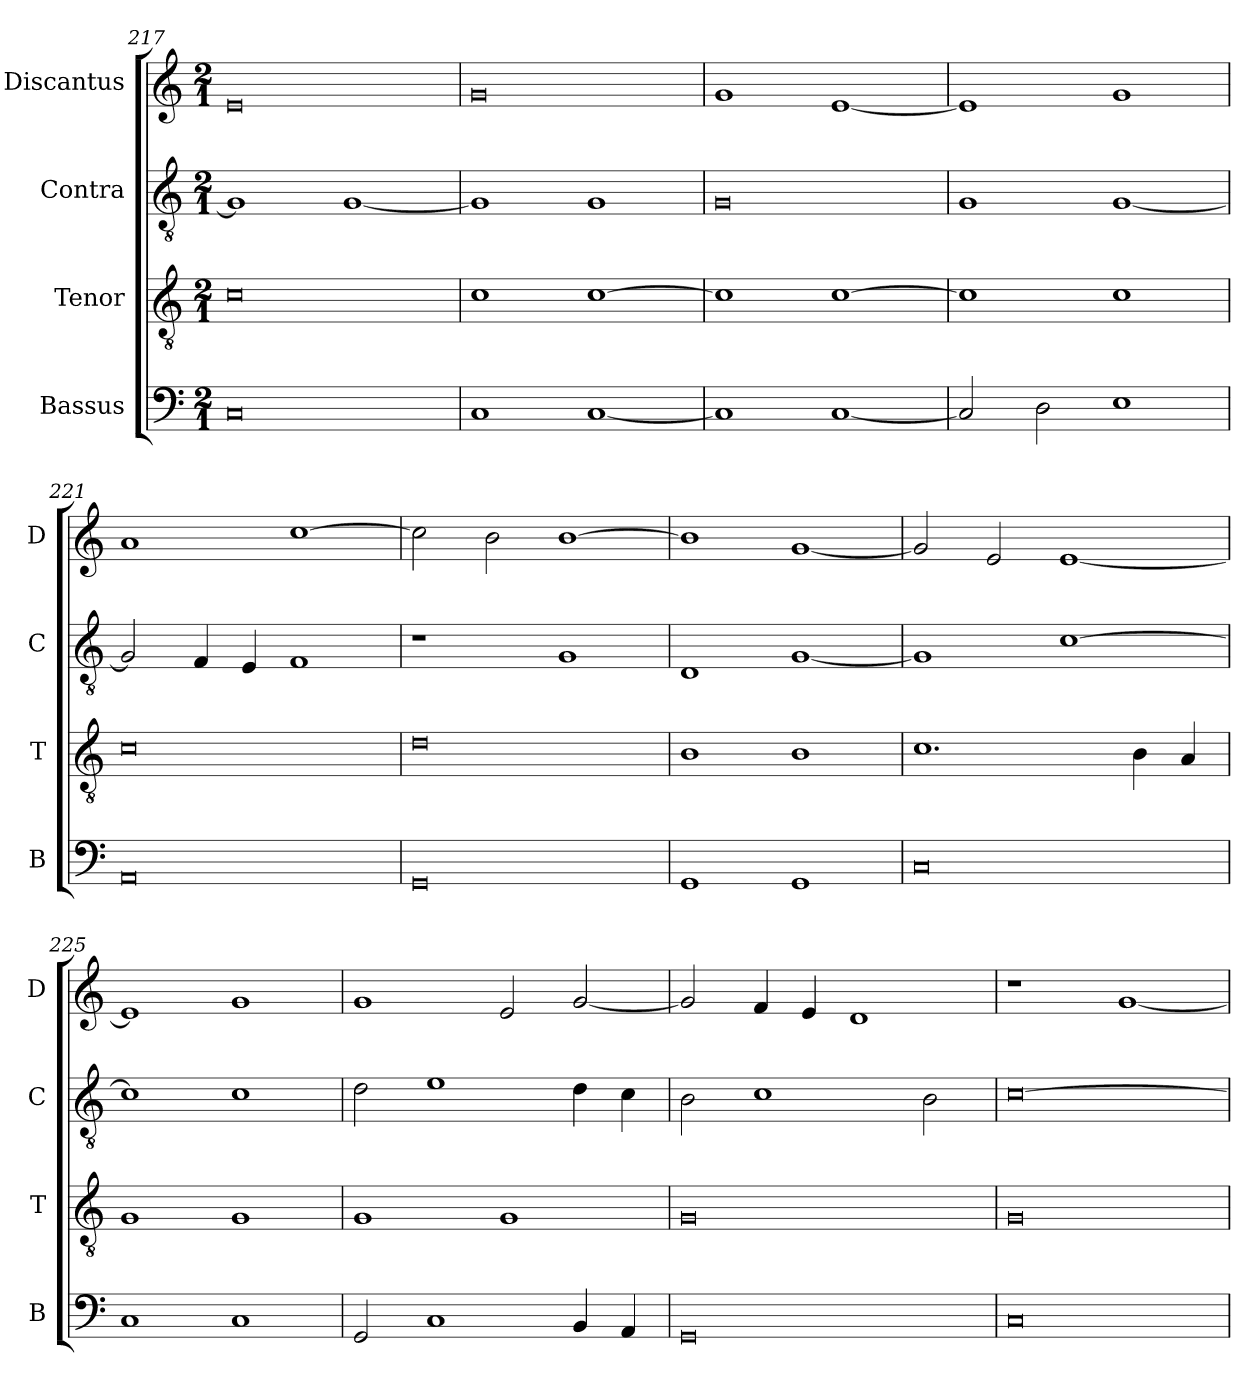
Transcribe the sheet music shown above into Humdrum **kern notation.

**kern	**kern	**kern	**kern
*part4	*part3	*part2	*part1
*staff4	*staff3	*staff2	*staff1
*I"Bassus	*I"Tenor	*I"Contra	*I"Discantus
*I'B	*I'T	*I'C	*I'D
*clefF4	*clefGv2	*clefGv2	*clefG2
*k[]	*k[]	*k[]	*k[]
*M2/1	*M2/1	*M2/1	*M2/1
=217	=217	=217	=217
0C	0c	1G]	0e
.	.	[1G	.
=218	=218	=218	=218
1C	1c	1G]	0g
[1C	[1c	1G	.
=219	=219	=219	=219
1C]	1c]	0G	1g
[1C	[1c	.	[1e
=220	=220	=220	=220
2C/]	1c]	1G	1e]
2D\	.	.	.
1E	1c	[1G	1g
=221	=221	=221	=221
0AA	0c	2G/]	1a
.	.	4F/	.
.	.	4E/	.
.	.	1F	[1cc
=222	=222	=222	=222
0GG	0d	1r	2cc\]
.	.	.	2b\
.	.	1G	[1b
=223	=223	=223	=223
1GG	1B	1D	1b]
1GG	1B	[1G	[1g
=224	=224	=224	=224
0C	1.c	1G]	2g/]
.	.	.	2e/
.	.	[1c	[1e
.	4B\	.	.
.	4A/	.	.
=225	=225	=225	=225
1C	1G	1c]	1e]
1C	1G	1c	1g
=226	=226	=226	=226
2GG/	1G	2d\	1g
1C	.	1e	.
.	1G	.	2e/
4BB/	.	4d\	[2g/
4AA/	.	4c\	.
=227	=227	=227	=227
0GG	0G	2B\	2g/]
.	.	1c	4f/
.	.	.	4e/
.	.	.	1d
.	.	2B\	.
=228	=228	=228	=228
0C	0G	[0c	1r
.	.	.	[1g
=	=	=	=
*-	*-	*-	*-
